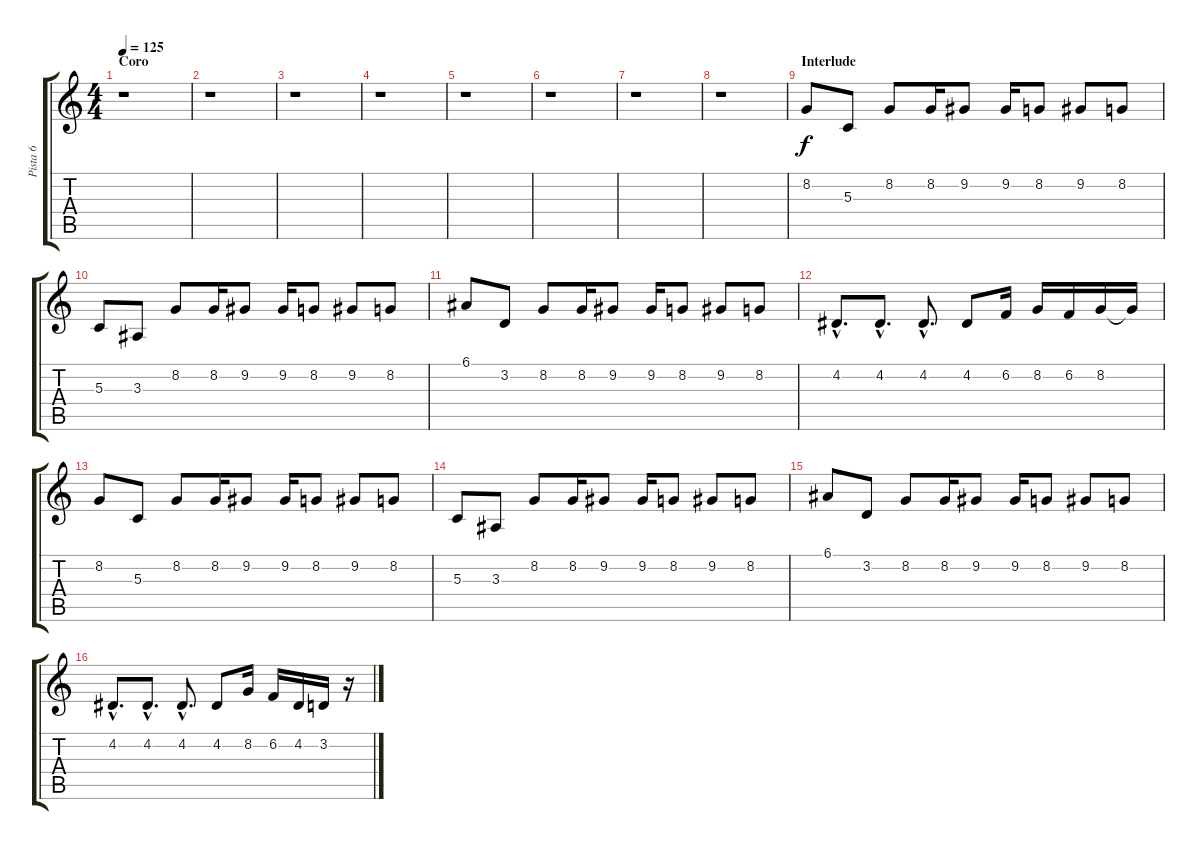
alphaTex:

\track ("Pista 6" "Pista 6") {instrument brasssection}
\staff {score tabs}
\tuning (E4 B3 G3 D3 A2 E2) {hide}
\ts (4 4)
\section ("" "Coro")
\tempo 125
\clef g2
\ks c
r.1{dy f} |
r.1 |
r.1 |
r.1 |
r.1 |
r.1 |
r.1 |
r.1 |
\section ("" "Interlude")
8.2.8 5.3.8 8.2.8 8.2.16 9.2.8 9.2.16 8.2.8 9.2.8 8.2.8 |
5.3.8 3.3.8 8.2.8 8.2.16 9.2.8 9.2.16 8.2.8 9.2.8 8.2.8 |
6.1.8 3.2.8 8.2.8 8.2.16 9.2.8 9.2.16 8.2.8 9.2.8 8.2.8 |
4.2{hac}.8{d} 4.2{hac}.8{d} 4.2{hac}.8{d} 4.2.8 6.2.16 8.2.16 6.2.16 8.2.16 8.2{t}.16 |
8.2.8 5.3.8 8.2.8 8.2.16 9.2.8 9.2.16 8.2.8 9.2.8 8.2.8 |
5.3.8 3.3.8 8.2.8 8.2.16 9.2.8 9.2.16 8.2.8 9.2.8 8.2.8 |
6.1.8 3.2.8 8.2.8 8.2.16 9.2.8 9.2.16 8.2.8 9.2.8 8.2.8 |
4.2{hac}.8{d} 4.2{hac}.8{d} 4.2{hac}.8{d} 4.2.8 8.2.16 6.2.16 4.2.16 3.2.16 r.16
